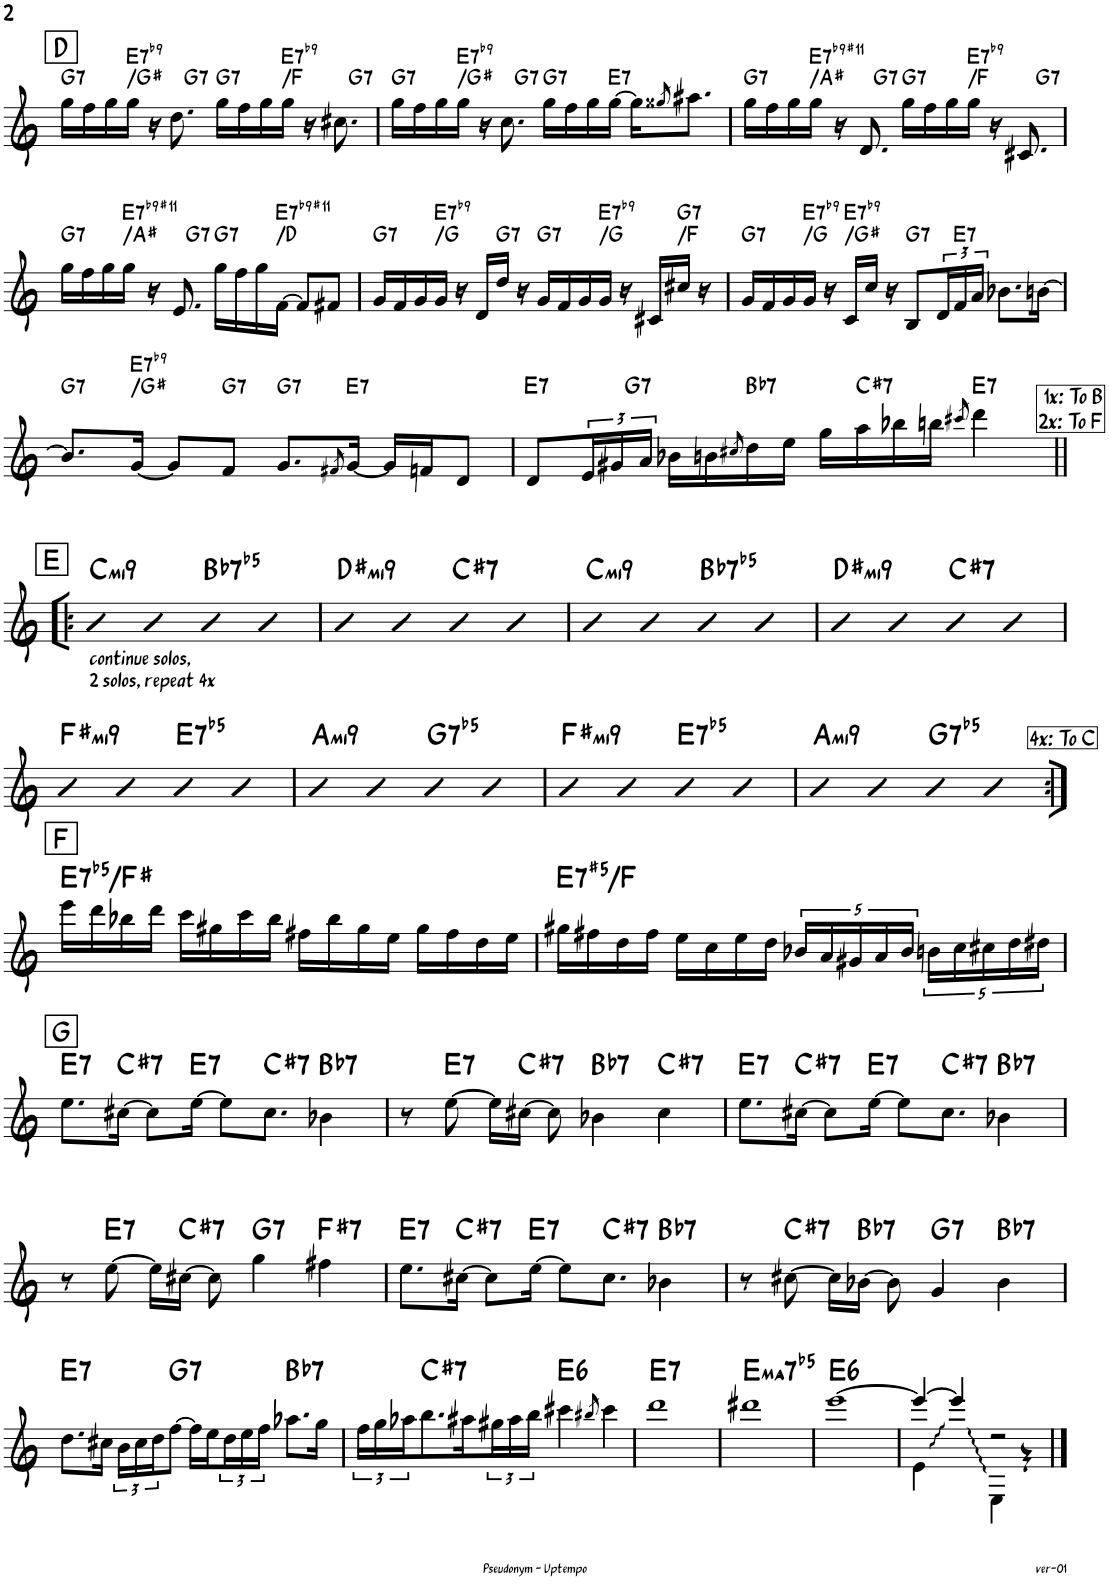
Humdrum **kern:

**kern	**harte
*part1	*part1
*staff1	*
*I"中音薩克斯風	*
!!LO:PB:g=z
*clefG2	*
*Trd5c9	*
*k[]	*
*M4/4	*
!!LO:REH:place=s1:a:B:rj:fs=14:t=D
=28	=28
*^	*
!	!	!LO:H:kt=7
16gg\LL	4.ryy	G:7
16ff\	.	.
16gg\	.	.
!	!	!LO:H:n=1:kt=N.C.
!	!	!LO:H:n=2:kt=7
16gg\JJ	.	N E:7(b9)
16r	.	.
8.dd\	.	.
!	!	!LO:H:kt=7
.	8ryy	G:7
!	!	!LO:H:kt=7
16gg\LL	4.ryy	G:7
16ff\	.	.
16gg\	.	.
!	!	!LO:H:n=1:kt=N.C.
!	!	!LO:H:n=2:kt=7
16gg\JJ	.	N E:7(b9)
16r	.	.
8.cc#X\	.	.
!	!	!LO:H:kt=7
.	8ryy	G:7
=29	=29	=29
!	!	!LO:H:kt=7
16gg\LL	4.ryy	G:7
16ff\	.	.
16gg\	.	.
!	!	!LO:H:n=1:kt=N.C.
!	!	!LO:H:n=2:kt=7
16gg\JJ	.	N E:7(b9)
16r	.	.
8.cc\	.	.
!	!	!LO:H:kt=7
.	8ryy	G:7
!	!	!LO:H:kt=7
16gg\LL	2ryy	G:7
16ff\	.	.
16gg\	.	.
!	!	!LO:H:kt=7
[16gg\JJ	.	E:7
16gg\KL]	.	.
8qgg##X/	.	.
8.aa#X\J	.	.
=30	=30	=30
!	!	!LO:H:kt=7
16gg\LL	4.ryy	G:7
16ff\	.	.
16gg\	.	.
!	!	!LO:H:n=1:kt=N.C.
!	!	!LO:H:n=2:kt=7
16gg\JJ	.	N E:7(b9,#11)
16r	.	.
8.d/	.	.
!	!	!LO:H:kt=7
.	8ryy	G:7
!	!	!LO:H:kt=7
16gg\LL	4.ryy	G:7
16ff\	.	.
16gg\	.	.
!	!	!LO:H:n=1:kt=N.C.
!	!	!LO:H:n=2:kt=7
16gg\JJ	.	N E:7(b9)
16r	.	.
8.c#X/	.	.
!	!	!LO:H:kt=7
.	8ryy	G:7
!!LO:LB:g=z	!!
=31	=31	=31
!	!	!LO:H:kt=7
16gg\LL	4.ryy	G:7
16ff\	.	.
16gg\	.	.
!	!	!LO:H:n=1:kt=N.C.
!	!	!LO:H:n=2:kt=7
16gg\JJ	.	N E:7(b9,#11)
16r	.	.
8.e/	.	.
!	!	!LO:H:kt=7
.	8ryy	G:7
!	!	!LO:H:kt=7
16gg\LL	2ryy	G:7
16ff\	.	.
16gg\	.	.
!	!	!LO:H:n=1:kt=N.C.
!	!	!LO:H:n=2:kt=7
[16f\JJ	.	N E:7(b9,#11)
8f/L]	.	.
8f#X/J	.	.
*v	*v	*
=32	=32
!	!LO:H:kt=7
16g/LL	G:7
16f/	.
16g/	.
!	!LO:H:n=1:kt=N.C.
!	!LO:H:n=2:kt=7
16g/JJ	N E:7(b9)
16r	.
16d/LL	.
!	!LO:H:kt=7
16dd/JJ	G:7
16r	.
!	!LO:H:kt=7
16g/LL	G:7
16f/	.
16g/	.
!	!LO:H:n=1:kt=N.C.
!	!LO:H:n=2:kt=7
16g/JJ	N E:7(b9)
16r	.
16c#X/LL	.
!	!LO:H:n=1:kt=N.C.
!	!LO:H:n=2:kt=7
16cc#X/JJ	N G:7
16r	.
=33	=33
!	!LO:H:kt=7
16g/LL	G:7
16f/	.
16g/	.
!	!LO:H:n=1:kt=N.C.
!	!LO:H:n=2:kt=7
16g/JJ	N E:7(b9)
16r	.
!	!LO:H:n=1:kt=N.C.
!	!LO:H:n=2:kt=7
16c/LL	N E:7(b9)
16cc/JJ	.
16r	.
!	!LO:H:kt=7
8B/L	G:7
24d/L	.
!	!LO:H:kt=7
24f/	E:7
24a/JJ	.
8.b-X\L	.
[16bn\Jk	.
!!LO:LB:g=z
=34	=34
!	!LO:H:kt=7
8.b/L]	G:7
!	!LO:H:n=1:kt=N.C.
!	!LO:H:n=2:kt=7
[16g/Jk	N E:7(b9)
8g/L]	.
!	!LO:H:kt=7
8f/J	G:7
!	!LO:H:kt=7
8.g/L	G:7
8qf#X/	.
!	!LO:H:kt=7
[16g/Jk	E:7
16g/LL]	.
16fn/J	.
8d/J	.
=35	=35
*^	*
8d/L	8.ryy	E:7
24e/L	.	.
24g#X/	.	.
!	!	!LO:H:kt=7
.	16ryy	G:7
24a/JJ	.	.
16b-X\LL	2.ryy	.
16bn\	.	.
8qcc#X/	.	.
!	!	!LO:H:kt=7
16dd\	.	Bb:7
16ee\JJ	.	.
16gg\LL	.	.
!	!	!LO:H:kt=7
16aa\	.	C#:7
16bb-X\	.	.
16bbn\JJ	.	.
8qccc#X/	.	.
!	!	!LO:H:kt=7
4ddd\	.	E:7
*v	*v	*
!LO:TX:a:t=1x&colon; To B\n2x&colon; To F	!LO:H:kt=7
!!LO:LB:g=z
!!LO:REH:place=s1:a:B:rj:fs=14:t=E
=36!|:	=36!|:
!LO:TX:b:t=continue solos,	!
!LO:TX:b:t=2 solos, repeat 4x	!LO:H:kt=mi9
4B	C:min9
4B	.
!	!LO:H:kt=7
4B	Bb:(3,b5,b7)
4B	.
=37	=37
!	!LO:H:kt=mi9
4B	D#:min9
4B	.
!	!LO:H:kt=7
4B	C#:7
4B	.
=38	=38
!	!LO:H:kt=mi9
4B	C:min9
4B	.
!	!LO:H:kt=7
4B	Bb:(3,b5,b7)
4B	.
=39	=39
!	!LO:H:kt=mi9
4B	D#:min9
4B	.
!	!LO:H:kt=7
4B	C#:7
4B	.
!!LO:LB:g=z
=40	=40
!	!LO:H:kt=mi9
4B	F#:min9
4B	.
!	!LO:H:kt=7
4B	E:(3,b5,b7)
4B	.
=41	=41
!	!LO:H:kt=mi9
4B	A:min9
4B	.
!	!LO:H:kt=7
4B	G:(3,b5,b7)
4B	.
=42	=42
!	!LO:H:kt=mi9
4B	F#:min9
4B	.
!	!LO:H:kt=7
4B	E:(3,b5,b7)
4B	.
=43	=43
4B	A:min9
4B	.
!	!LO:H:kt=7
4B	G:(3,b5,b7)
4B	.
!LO:TX:a:t=4x&colon; To C	!LO:H:kt=mi9
!!LO:LB:g=z
!!LO:REH:place=s1:a:B:rj:fs=14:t=F
=44:|!	=44:|!
!	!LO:H:kt=7
16eee\LL	E:(3,b5,b7)/2
16ddd\	.
16bb-X\	.
16ddd\JJ	.
16ccc\LL	.
16gg#X\	.
16ccc\	.
16bb-\JJ	.
16ff#X\LL	.
16bb-\	.
16gg#\	.
16ee\JJ	.
16gg#\LL	.
16ff#\	.
16dd\	.
16ee\JJ	.
=45	=45
!	!LO:H:kt=7
16gg#X\LL	E:(3,#5,b7)/b2
16ff#X\	.
16dd\	.
16ff#\JJ	.
16ee\LL	.
16cc\	.
16ee\	.
16dd\JJ	.
20b-X/LL	.
20a/	.
20g#X/	.
20a/	.
20b-/JJ	.
20bn\LL	.
20cc\	.
20cc#X\	.
20dd\	.
20dd#X\JJ	.
!!LO:LB:g=z
!!LO:REH:place=s1:a:B:rj:fs=14:t=G
=46	=46
!	!LO:H:kt=7
8.ee\L	E:7
!	!LO:H:kt=7
[16cc#X\Jk	C#:7
8cc#\L]	.
!	!LO:H:kt=7
[16ee\Jk	E:7
8ee\L]	.
!	!LO:H:kt=7
8.cc#\J	C#:7
!	!LO:H:kt=7
4b-X\	Bb:7
=47	=47
8r	.
!	!LO:H:kt=7
[8ee\	E:7
16ee\LL]	.
!	!LO:H:kt=7
[16cc#X\JJ	C#:7
8cc#\]	.
!	!LO:H:kt=7
4b-X\	Bb:7
!	!LO:H:kt=7
4cc#\	C#:7
=48	=48
!	!LO:H:kt=7
8.ee\L	E:7
!	!LO:H:kt=7
[16cc#X\Jk	C#:7
8cc#\L]	.
!	!LO:H:kt=7
[16ee\Jk	E:7
8ee\L]	.
!	!LO:H:kt=7
8.cc#\J	C#:7
!	!LO:H:kt=7
4b-X\	Bb:7
!!LO:LB:g=z
=49	=49
8r	.
!	!LO:H:kt=7
[8ee\	E:7
16ee\LL]	.
!	!LO:H:kt=7
[16cc#X\JJ	C#:7
8cc#\]	.
!	!LO:H:kt=7
4gg\	G:7
!	!LO:H:kt=7
4ff#X\	F#:7
=50	=50
!	!LO:H:kt=7
8.ee\L	E:7
!	!LO:H:kt=7
[16cc#X\Jk	C#:7
8cc#\L]	.
!	!LO:H:kt=7
[16ee\Jk	E:7
8ee\L]	.
!	!LO:H:kt=7
8.cc#\J	C#:7
!	!LO:H:kt=7
4b-X\	Bb:7
=51	=51
8r	.
!	!LO:H:kt=7
[8cc#X\	C#:7
16cc#\LL]	.
!	!LO:H:kt=7
[16b-X\JJ	Bb:7
8b-\]	.
!	!LO:H:kt=7
4g/	G:7
!	!LO:H:kt=7
4b-\	Bb:7
!!LO:LB:g=z
=52	=52
!	!LO:H:kt=7
8.dd\L	E:7
16cc#X\Jk	.
24b\LL	.
24cc#\	.
24dd\J	.
!	!LO:H:kt=7
[8ff\J	G:7
16ff\LL]	.
16ee\	.
24dd\	.
24ee\	.
24ff\JJ	.
!	!LO:H:kt=7
8.aa-X\L	Bb:7
16gg\Jk	.
=53	=53
24ff\LL	.
24gg\	.
24aa-X\J	.
!	!LO:H:kt=7
8.bb\	C#:7
16aa#X\L	.
24gg#X\	.
24aa#\	.
24bb\JJ	.
!	!LO:H:kt=6
4ccc#X\	E:maj6
8qbb#X/	.
4ccc#\	.
=54	=54
!	!LO:H:kt=7
1ddd	E:7
=55	=55
!	!LO:H:kt=ma7
1ddd#X	E:(3,b5,7)
=56	=56
!	!LO:H:kt=6
[1eee	E:maj6
=57	=57
*^	*
4eee/_	4e\	.
4eee/]	4eee	.
2r	4E\	.
.	4r	.
*v	*v	*
==	==
*-	*-
